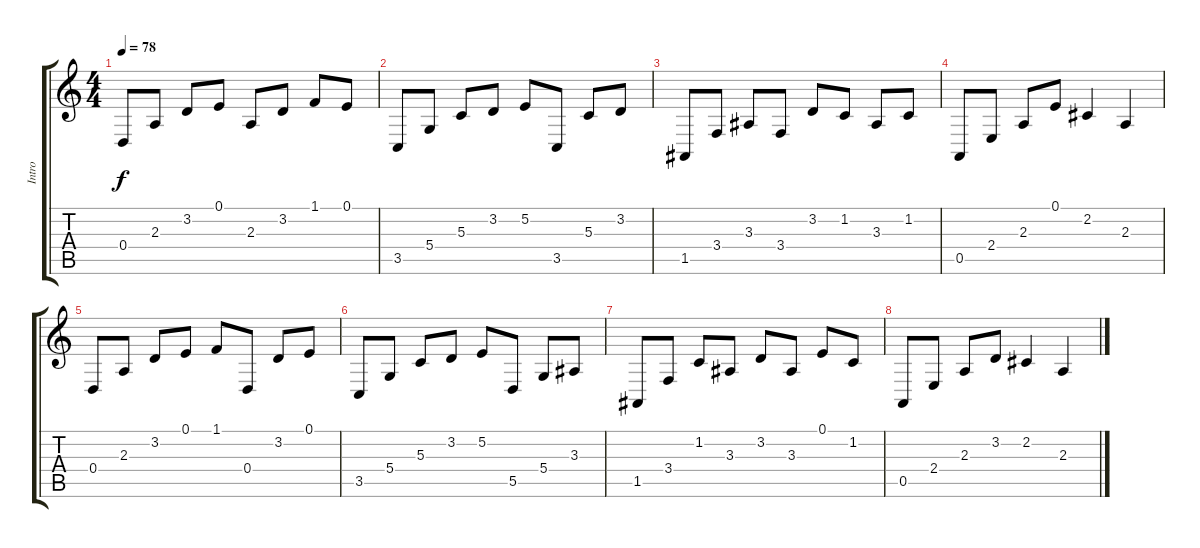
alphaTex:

\track ("Intro" "Intro") {instrument electricpiano2}
\staff {score tabs}
\tuning (E4 B3 G3 D3 A2 E2) {hide}
\ts (4 4)
\tempo 78
\clef g2
\ks c
0.4.8{dy f instrument electricpiano2} 2.3.8 3.2.8 0.1.8 2.3.8 3.2.8 1.1.8 0.1.8 |
3.5.8 5.4.8 5.3.8 3.2.8 5.2.8 3.5.8 5.3.8 3.2.8 |
1.5.8 3.4.8 3.3.8 3.4.8 3.2.8 1.2.8 3.3.8 1.2.8 |
0.5.8 2.4.8 2.3.8 0.1.8 2.2.4 2.3.4 |
0.4.8 2.3.8 3.2.8 0.1.8 1.1.8 0.4.8 3.2.8 0.1.8 |
3.5.8 5.4.8 5.3.8 3.2.8 5.2.8 5.5.8 5.4.8 3.3.8 |
1.5.8 3.4.8 1.2.8 3.3.8 3.2.8 3.3.8 0.1.8 1.2.8 |
0.5.8 2.4.8 2.3.8 3.2.8 2.2.4 2.3.4
